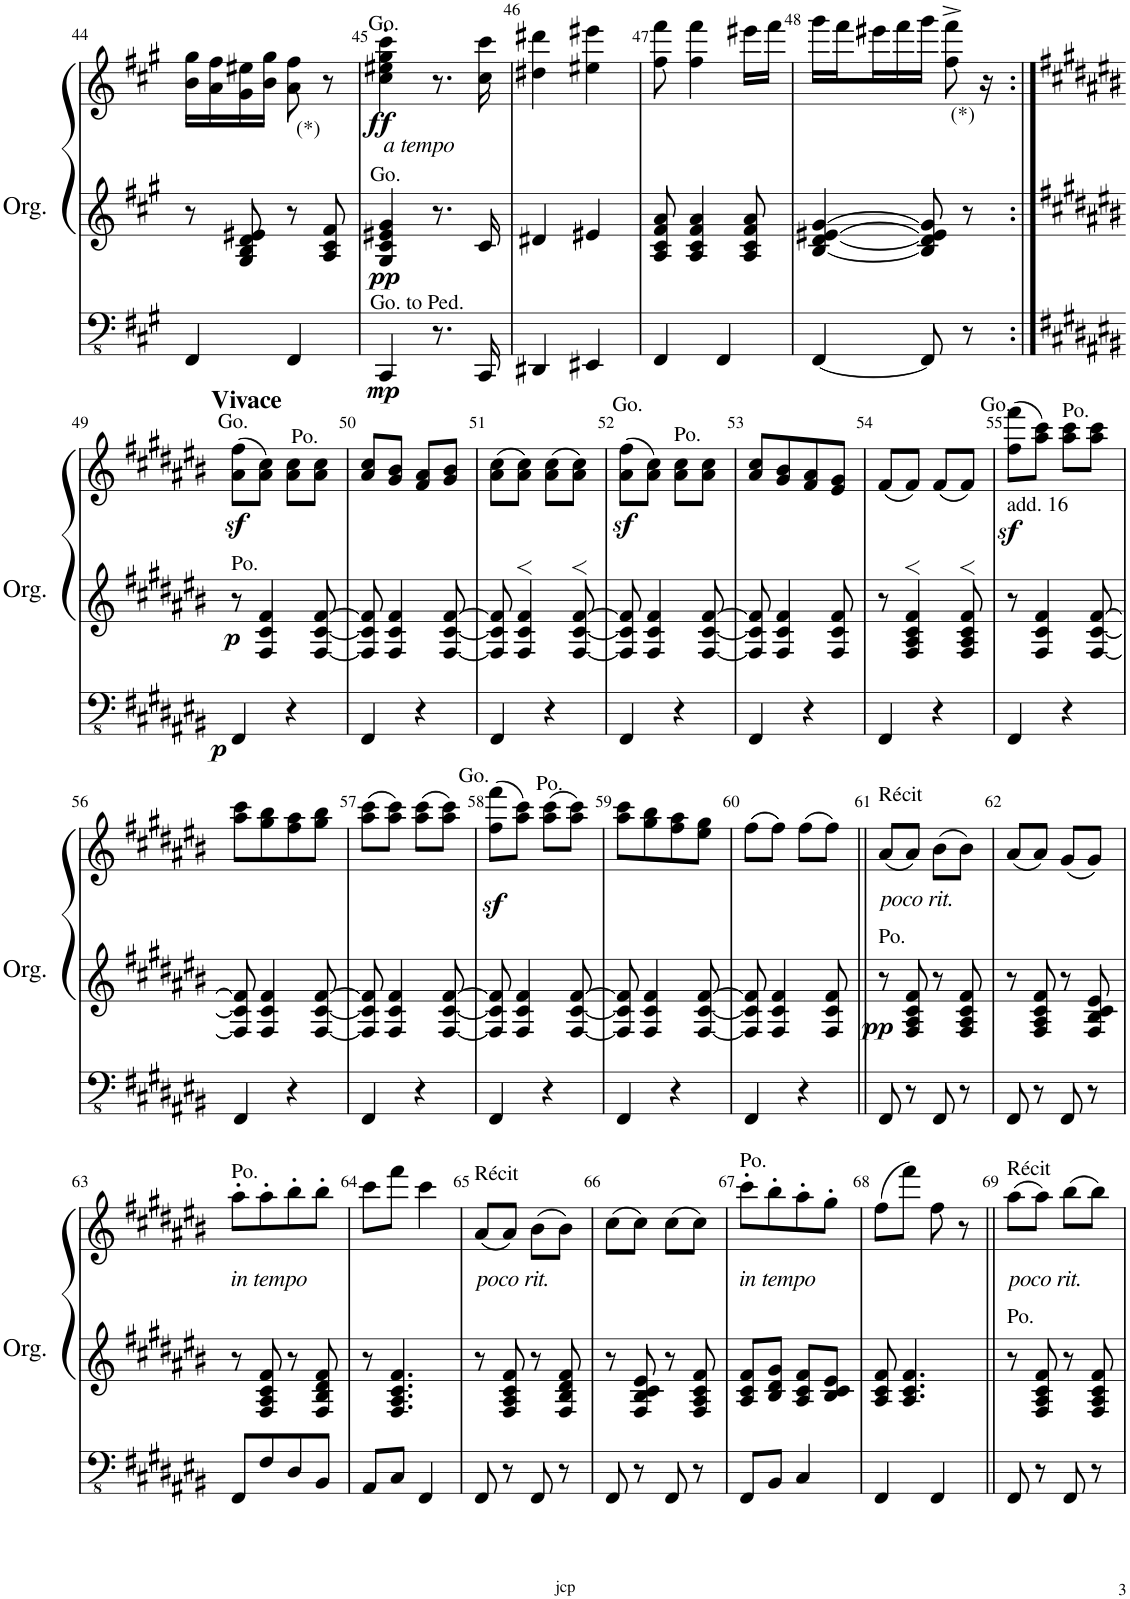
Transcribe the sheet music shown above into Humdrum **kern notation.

**kern	**kern	**kern	**dynam
*part1	*part1	*part1	*part1
*staff3	*staff2	*staff1	*staff1/2/3
*I"Orgue à tuyaux	*	*	*
*I'Org.	*	*	*
!!LO:PB:g=z
*clefFv4	*clefG2	*clefG2	*
*k[f#c#g#]	*k[f#c#g#]	*k[f#c#g#]	*
*M2/4	*M2/4	*M2/4	*
=44	=44	=44	=44
4FFF#/	8r	16b\ 16gg#\LL	.
.	.	16a\ 16ff#\	.
.	8G#/ 8B/ 8d/ 8e#X/	16g#\ 16ee#X\	.
.	.	16b\ 16gg#\JJ	.
!	!	!LO:TX:b:t=(*)	!
4FFF#/	8r	8a\ 8ff#\	.
.	8A/ 8c#/ 8f#/	8r	.
=45	=45	=45	=45
!	!	!LO:TX:a:t=Go.	!
!	!	!LO:TX:b:i:t=a tempo	!
!	!LO:TX:a:t=Go.	!	!
!LO:TX:a:t=Go. to Ped.	!	!	!
!	!	!	!LO:DY:b=3
!	!	!	!LO:DY:n=1:b=2
!	!	!	!LO:DY:n=2:b
4CCC#/	4G#/ 4c#/ 4e#X/ 4g#/	4cc#\' 4ee#X\' 4gg#\' 4ccc#\'	mp pp ff
8.r	8.r	8.r	.
16CCC#/	16c#/	16cc#\ 16ccc#\	.
=46	=46	=46	=46
4DDD#X/	4d#X/	4dd#X\ 4ddd#X\	.
4EEE#X/	4e#X/	4ee#X\ 4eee#X\	.
=47	=47	=47	=47
4FFF#/	8A/ 8c#/ 8f#/ 8a/	8ff#\ 8fff#\	.
.	4A/ 4c#/ 4f#/ 4a/	4ff#\ 4fff#\	.
4FFF#/	.	.	.
.	8A/ 8c#/ 8f#/ 8a/	16eee#X\LL	.
.	.	16fff#\JJ	.
=48	=48	=48	=48
[4FFF#/	[4B/ [4d/ [4e#X/ [4g#/	16ggg#\LL	.
.	.	16fff#\J	.
.	.	16eee#X\L	.
.	.	16fff#\	.
8FFF#/]	8B/] 8d/] 8e#/] 8g#/]	16ggg#\JJ	.
!	!	!LO:TX:b:t=(*)	!
.	.	8ff#\^ 8fff#\^	.
8r	8r	.	.
.	.	16r	.
!!LO:LB:g=z
=49:|!	=49:|!	=49:|!	=49:|!
*k[f#c#g#d#a#e#b#]	*k[f#c#g#d#a#e#b#]	*k[f#c#g#d#a#e#b#]	*
!	!	!LO:TX:a:t=Go.	!
!	!	!LO:TX:a:B:t=Vivace	!
!	!LO:TX:a:t=Po.	!	!
!	!	!	!LO:DY:b=3
!	!	!	!LO:DY:n=1:b=2
4FFF#/	8r	(8a#\z< 8ff#\z<L	p p
.	4F#/ 4c#/ 4f#/	8a#\ 8cc#\J)	.
!	!	!LO:TX:a:t=Po.	!
4r	.	8a#\ 8cc#\L	.
.	[8F#/ [8c#/ [8f#/	8a#\ 8cc#\J	.
=50	=50	=50	=50
4FFF#/	8F#/] 8c#/] 8f#/]	8a#/ 8cc#/L	.
.	4F#/ 4c#/ 4f#/	8g#/ 8b#/J	.
4r	.	8f#/ 8a#/L	.
.	[8F#/ [8c#/ [8f#/	8g#/ 8b#/J	.
=51	=51	=51	=51
4FFF#/	8F#/] 8c#/] 8f#/]	(8a#\ 8cc#\L	.
.	4F#/> 4c#/> 4f#/>	8a#\ 8cc#\J)	.
4r	.	(8a#\ 8cc#\L	.
.	[8F#/> [8c#/> [8f#/>	8a#\ 8cc#\J)	.
=52	=52	=52	=52
!	!	!LO:TX:a:t=Go.	!
4FFF#/	8F#/] 8c#/] 8f#/]	(8a#\z< 8ff#\z<L	.
.	4F#/ 4c#/ 4f#/	8a#\ 8cc#\J)	.
!	!	!LO:TX:a:t=Po.	!
4r	.	8a#\ 8cc#\L	.
.	[8F#/ [8c#/ [8f#/	8a#\ 8cc#\J	.
=53	=53	=53	=53
4FFF#/	8F#/] 8c#/] 8f#/]	8a#/ 8cc#/L	.
.	4F#/ 4c#/ 4f#/	8g#/ 8b#/	.
4r	.	8f#/ 8a#/	.
.	8F#/ 8c#/ 8f#/	8e#/ 8g#/J	.
=54	=54	=54	=54
4FFF#/	8r	(8f#/L	.
.	4F#/> 4A#/> 4c#/> 4f#/>	8f#/J)	.
4r	.	(8f#/L	.
.	8F#/> 8A#/> 8c#/> 8f#/>	8f#/J)	.
=55	=55	=55	=55
!	!	!LO:TX:a:t=Go.	!
!	!	!LO:TX:b:t=add. 16	!
4FFF#/	8r	(8ff#\z< 8fff#\z<L	.
.	4F#/ 4c#/ 4f#/	8aa#\ 8ccc#\J)	.
!	!	!LO:TX:a:t=Po.	!
4r	.	8aa#\ 8ccc#\L	.
.	[8F#/ [8c#/ [8f#/	8aa#\ 8ccc#\J	.
!!LO:LB:g=z
=56	=56	=56	=56
4FFF#/	8F#/] 8c#/] 8f#/]	8aa#\ 8ccc#\L	.
.	4F#/ 4c#/ 4f#/	8gg#\ 8bb#\	.
4r	.	8ff#\ 8aa#\	.
.	[8F#/ [8c#/ [8f#/	8gg#\ 8bb#\J	.
=57	=57	=57	=57
4FFF#/	8F#/] 8c#/] 8f#/]	(8aa#\ 8ccc#\L	.
.	4F#/ 4c#/ 4f#/	8aa#\ 8ccc#\J)	.
4r	.	(8aa#\ 8ccc#\L	.
.	[8F#/ [8c#/ [8f#/	8aa#\ 8ccc#\J)	.
=58	=58	=58	=58
!	!	!LO:TX:a:t=Go.	!
4FFF#/	8F#/] 8c#/] 8f#/]	(8ff#\z< 8fff#\z<L	.
.	4F#/ 4c#/ 4f#/	8aa#\ 8ccc#\J)	.
!	!	!LO:TX:a:t=Po.	!
4r	.	(8aa#\ 8ccc#\L	.
.	[8F#/ [8c#/ [8f#/	8aa#\ 8ccc#\J)	.
=59	=59	=59	=59
4FFF#/	8F#/] 8c#/] 8f#/]	8aa#\ 8ccc#\L	.
.	4F#/ 4c#/ 4f#/	8gg#\ 8bb#\	.
4r	.	8ff#\ 8aa#\	.
.	[8F#/ [8c#/ [8f#/	8ee#\ 8gg#\J	.
=60	=60	=60	=60
4FFF#/	8F#/] 8c#/] 8f#/]	(8ff#\L	.
.	4F#/ 4c#/ 4f#/	8ff#\J)	.
4r	.	(8ff#\L	.
.	8F#/ 8c#/ 8f#/	8ff#\J)	.
=61||	=61||	=61||	=61||
!	!	!LO:TX:a:t=Récit	!
!	!	!LO:TX:b:i:t=poco rit.	!
!	!LO:TX:a:t=Po.	!	!
!	!	!	!LO:DY:b=2
8FFF#/	8r	(8a#/L	pp
8r	8F#/ 8A#/ 8c#/ 8f#/	8a#/J)	.
8FFF#/	8r	(8b#\L	.
8r	8F#/ 8A#/ 8c#/ 8f#/	8b#\J)	.
=62	=62	=62	=62
8FFF#/	8r	(8a#/L	.
8r	8F#/ 8A#/ 8c#/ 8f#/	8a#/J)	.
8FFF#/	8r	(8g#/L	.
8r	8F#/ 8B#/ 8c#/ 8e#/	8g#/J)	.
!!LO:LB:g=z
=63	=63	=63	=63
!	!	!LO:TX:a:t=Po.	!
!	!	!LO:TX:b:i:t=in tempo	!
8FFF#/L	8r	8aa#'\L	.
8FF#/	8F#/ 8A#/ 8c#/ 8f#/	8aa#'\	.
8DD#/	8r	8bb#'\	.
8BBB#/J	8F#/ 8B#/ 8d#/ 8f#/	8bb#'\J	.
=64	=64	=64	=64
8AAA#/L	8r	8ccc#\L	.
8CC#/J	4.F#/ 4.A#/ 4.c#/ 4.f#/	8fff#\J	.
4FFF#/	.	4ccc#\	.
=65	=65	=65	=65
!	!	!LO:TX:a:t=Récit	!
!	!	!LO:TX:b:i:t=poco rit.	!
8FFF#/	8r	(8a#/L	.
8r	8F#/ 8A#/ 8c#/ 8f#/	8a#/J)	.
8FFF#/	8r	(8b#\L	.
8r	8F#/ 8B#/ 8d#/ 8f#/	8b#\J)	.
=66	=66	=66	=66
8FFF#/	8r	(8cc#\L	.
8r	8F#/ 8B#/ 8c#/ 8e#/	8cc#\J)	.
8FFF#/	8r	(8cc#\L	.
8r	8F#/ 8A#/ 8c#/ 8f#/	8cc#\J)	.
=67	=67	=67	=67
!	!	!LO:TX:a:t=Po.	!
!	!	!LO:TX:b:i:t=in tempo	!
8FFF#/L	8A#/ 8c#/ 8f#/L	8ccc#'\L	.
8BBB#/J	8B#/ 8d#/ 8g#/J	8bb#'\	.
4CC#/	8A#/ 8c#/ 8f#/L	8aa#'\	.
.	8B#/ 8c#/ 8e#/J	8gg#'\J	.
=68	=68	=68	=68
4FFF#/	8A#/ 8c#/ 8f#/	(8ff#\L	.
.	4.A#/ 4.c#/ 4.f#/	8fff#\J)	.
4FFF#/	.	8ff#\	.
.	.	8r	.
=69||	=69||	=69||	=69||
!	!	!LO:TX:a:t=Récit	!
!	!	!LO:TX:b:i:t=poco rit.	!
!	!LO:TX:a:t=Po.	!	!
8FFF#/	8r	(8aa#\L	.
8r	8F#/ 8A#/ 8c#/ 8f#/	8aa#\J)	.
8FFF#/	8r	(8bb#\L	.
8r	8F#/ 8A#/ 8c#/ 8f#/	8bb#\J)	.
=	=	=	=
*-	*-	*-	*-
